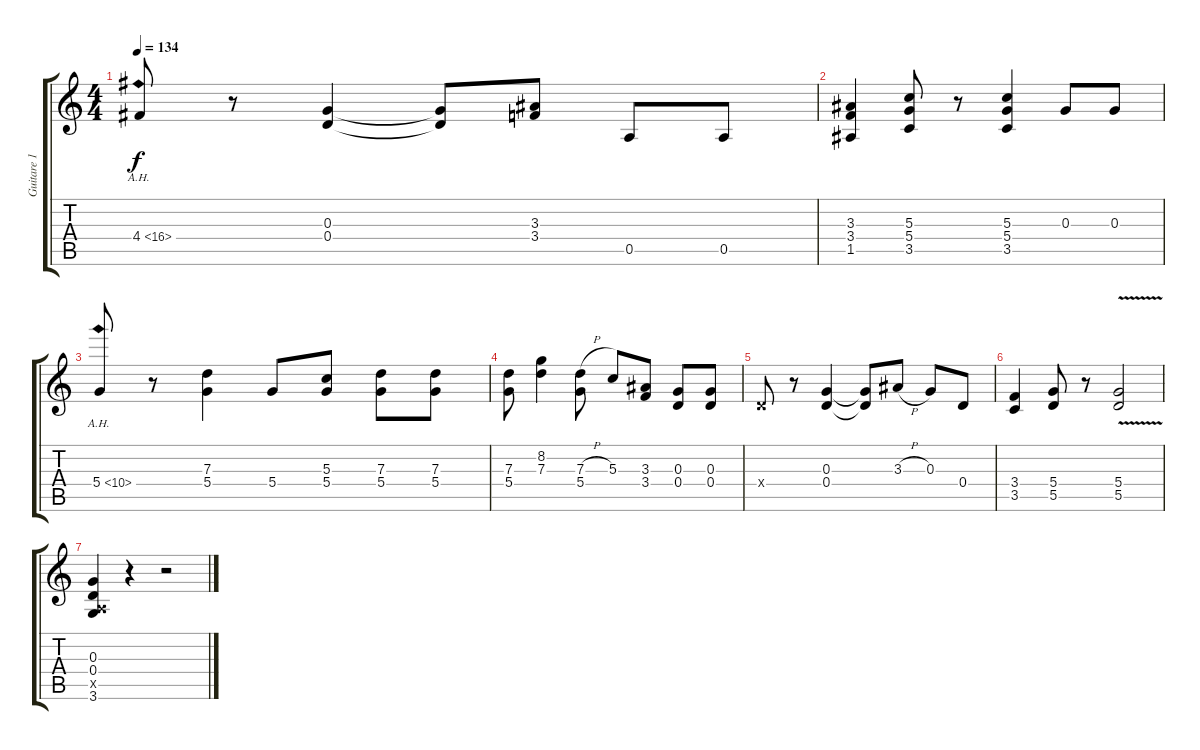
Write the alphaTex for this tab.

\track ("Guitare 1" "Guitare 1") {instrument overdrivenguitar}
\staff {score tabs}
\tuning (E4 B3 G3 D3 A2 E2) {hide}
\ts (4 4)
\tempo 134
\clef g2
\ks c
4.4{ah 12}.8{dy f} r.8 (0.3 0.4).4 (0.3{t} 0.4{t}).8 (3.3 3.4).8 0.5.8 0.5.8 |
(3.3 3.4 1.5).4 (5.3 5.4 3.5).8 r.8 (5.3 5.4 3.5).4 0.3.8 0.3.8 |
5.4{ah 5}.8 r.8 (7.3 5.4).4 5.4.8 (5.3 5.4).8 (7.3 5.4).8 (7.3 5.4).8 |
(7.3 5.4).8 (8.2 7.3).4 (7.3{h} 5.4).8 5.3.8 (3.3 3.4).8 (0.3 0.4).8 (0.3 0.4).8 |
0.4{x}.8 r.8 (0.3 0.4).4 (0.3{t} 0.4{t}).8 3.3{h}.8 0.3.8 0.4.8 |
(3.4 3.5).4 (5.4 5.5).8 r.8 (5.4{v} 5.5{v}).2 |
(0.3 0.4 0.5{x} 3.6).4 r.4 r.2
